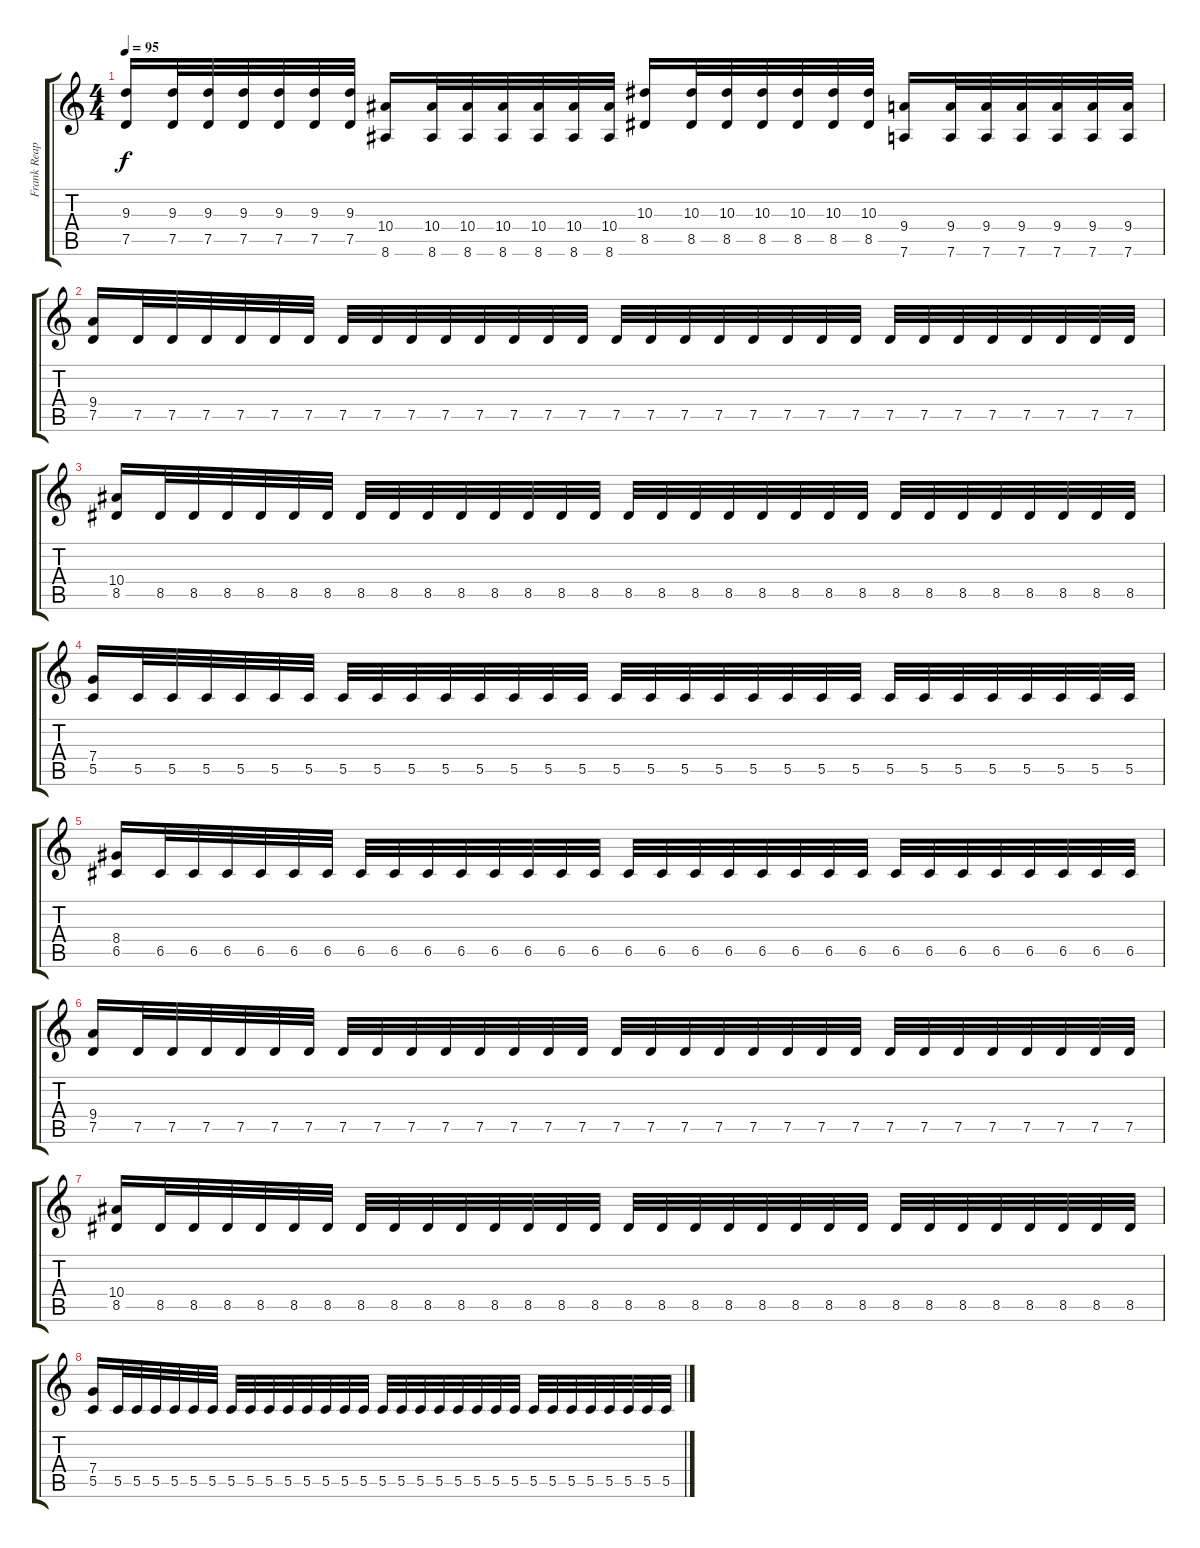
\track ("Frank Reaper" "Frank Reap") {instrument overdrivenguitar}
\staff {score tabs}
\tuning (D4 A3 F3 C3 G2 D2) {hide}
\ts (4 4)
\tempo 95
\clef g2
\ks c
(9.3 7.5).16{dy f} (9.3 7.5).32 (9.3 7.5).32 (9.3 7.5).32 (9.3 7.5).32 (9.3 7.5).32 (9.3 7.5).32 (10.4 8.6).16 (10.4 8.6).32 (10.4 8.6).32 (10.4 8.6).32 (10.4 8.6).32 (10.4 8.6).32 (10.4 8.6).32 (10.3 8.5).16 (10.3 8.5).32 (10.3 8.5).32 (10.3 8.5).32 (10.3 8.5).32 (10.3 8.5).32 (10.3 8.5).32 (9.4 7.6).16 (9.4 7.6).32 (9.4 7.6).32 (9.4 7.6).32 (9.4 7.6).32 (9.4 7.6).32 (9.4 7.6).32 |
(9.4 7.5).16 7.5.32 7.5.32 7.5.32 7.5.32 7.5.32 7.5.32 7.5.32 7.5.32 7.5.32 7.5.32 7.5.32 7.5.32 7.5.32 7.5.32 7.5.32 7.5.32 7.5.32 7.5.32 7.5.32 7.5.32 7.5.32 7.5.32 7.5.32 7.5.32 7.5.32 7.5.32 7.5.32 7.5.32 7.5.32 7.5.32 |
(10.4 8.5).16 8.5.32 8.5.32 8.5.32 8.5.32 8.5.32 8.5.32 8.5.32 8.5.32 8.5.32 8.5.32 8.5.32 8.5.32 8.5.32 8.5.32 8.5.32 8.5.32 8.5.32 8.5.32 8.5.32 8.5.32 8.5.32 8.5.32 8.5.32 8.5.32 8.5.32 8.5.32 8.5.32 8.5.32 8.5.32 8.5.32 |
(7.4 5.5).16 5.5.32 5.5.32 5.5.32 5.5.32 5.5.32 5.5.32 5.5.32 5.5.32 5.5.32 5.5.32 5.5.32 5.5.32 5.5.32 5.5.32 5.5.32 5.5.32 5.5.32 5.5.32 5.5.32 5.5.32 5.5.32 5.5.32 5.5.32 5.5.32 5.5.32 5.5.32 5.5.32 5.5.32 5.5.32 5.5.32 |
(8.4 6.5).16 6.5.32 6.5.32 6.5.32 6.5.32 6.5.32 6.5.32 6.5.32 6.5.32 6.5.32 6.5.32 6.5.32 6.5.32 6.5.32 6.5.32 6.5.32 6.5.32 6.5.32 6.5.32 6.5.32 6.5.32 6.5.32 6.5.32 6.5.32 6.5.32 6.5.32 6.5.32 6.5.32 6.5.32 6.5.32 6.5.32 |
(9.4 7.5).16 7.5.32 7.5.32 7.5.32 7.5.32 7.5.32 7.5.32 7.5.32 7.5.32 7.5.32 7.5.32 7.5.32 7.5.32 7.5.32 7.5.32 7.5.32 7.5.32 7.5.32 7.5.32 7.5.32 7.5.32 7.5.32 7.5.32 7.5.32 7.5.32 7.5.32 7.5.32 7.5.32 7.5.32 7.5.32 7.5.32 |
(10.4 8.5).16 8.5.32 8.5.32 8.5.32 8.5.32 8.5.32 8.5.32 8.5.32 8.5.32 8.5.32 8.5.32 8.5.32 8.5.32 8.5.32 8.5.32 8.5.32 8.5.32 8.5.32 8.5.32 8.5.32 8.5.32 8.5.32 8.5.32 8.5.32 8.5.32 8.5.32 8.5.32 8.5.32 8.5.32 8.5.32 8.5.32 |
(7.4 5.5).16 5.5.32 5.5.32 5.5.32 5.5.32 5.5.32 5.5.32 5.5.32 5.5.32 5.5.32 5.5.32 5.5.32 5.5.32 5.5.32 5.5.32 5.5.32 5.5.32 5.5.32 5.5.32 5.5.32 5.5.32 5.5.32 5.5.32 5.5.32 5.5.32 5.5.32 5.5.32 5.5.32 5.5.32 5.5.32 5.5.32
